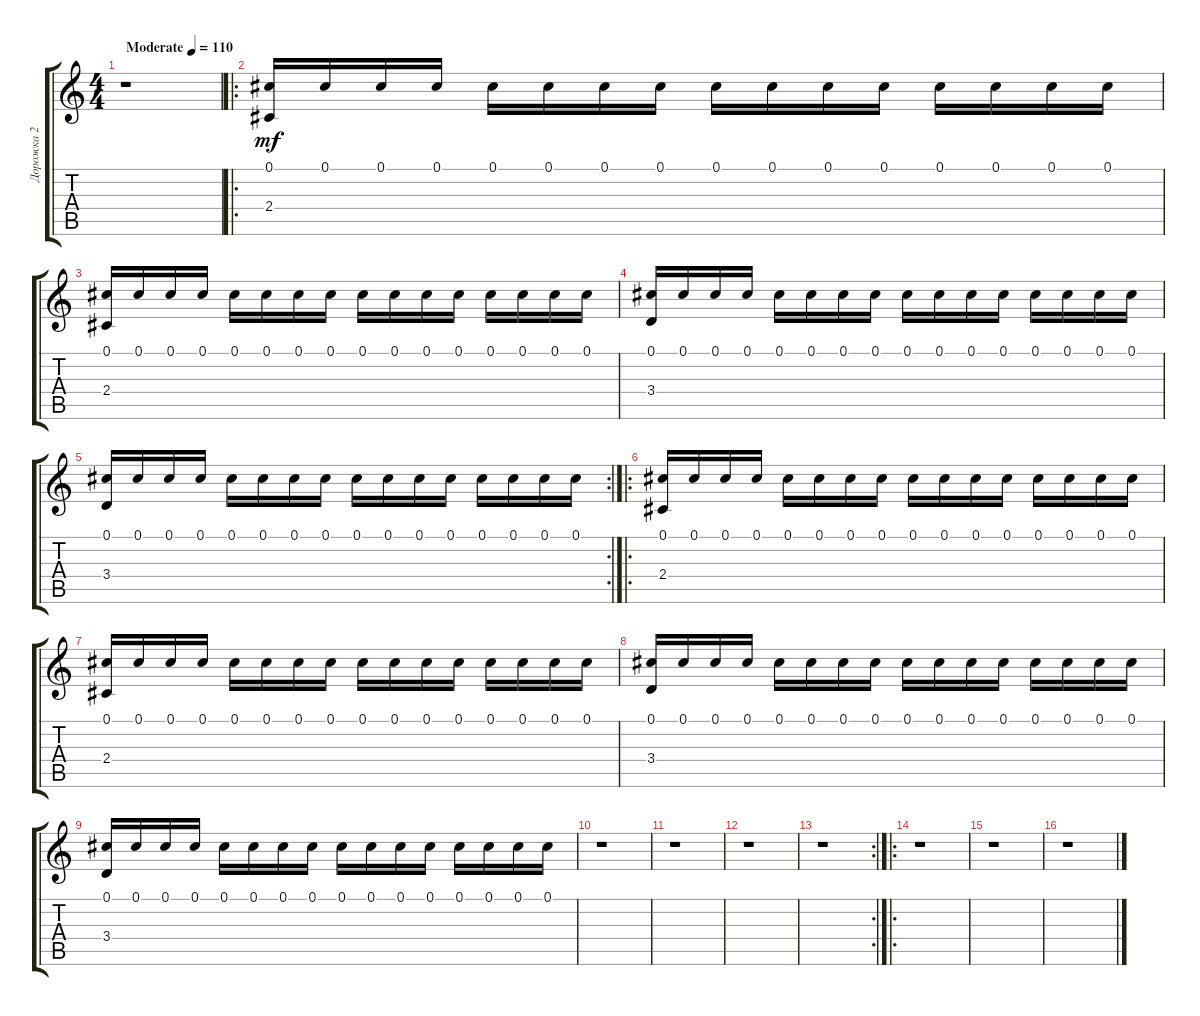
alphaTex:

\track ("Дорожка 2" "Дорожка 2") {instrument distortionguitar}
\staff {score tabs}
\tuning (Db4 Ab3 E3 B2 Gb2 Db2) {hide}
\ts (4 4)
\tempo (110 "Moderate")
\clef g2
\ks c
r.1{dy mf instrument distortionguitar} |
\ro
(0.1 2.4).16 0.1.16 0.1.16 0.1.16 0.1.16 0.1.16 0.1.16 0.1.16 0.1.16 0.1.16 0.1.16 0.1.16 0.1.16 0.1.16 0.1.16 0.1.16 |
(0.1 2.4).16 0.1.16 0.1.16 0.1.16 0.1.16 0.1.16 0.1.16 0.1.16 0.1.16 0.1.16 0.1.16 0.1.16 0.1.16 0.1.16 0.1.16 0.1.16 |
(0.1 3.4).16 0.1.16 0.1.16 0.1.16 0.1.16 0.1.16 0.1.16 0.1.16 0.1.16 0.1.16 0.1.16 0.1.16 0.1.16 0.1.16 0.1.16 0.1.16 |
\rc 2
(0.1 3.4).16 0.1.16 0.1.16 0.1.16 0.1.16 0.1.16 0.1.16 0.1.16 0.1.16 0.1.16 0.1.16 0.1.16 0.1.16 0.1.16 0.1.16 0.1.16 |
\ro
(0.1 2.4).16 0.1.16 0.1.16 0.1.16 0.1.16 0.1.16 0.1.16 0.1.16 0.1.16 0.1.16 0.1.16 0.1.16 0.1.16 0.1.16 0.1.16 0.1.16 |
(0.1 2.4).16 0.1.16 0.1.16 0.1.16 0.1.16 0.1.16 0.1.16 0.1.16 0.1.16 0.1.16 0.1.16 0.1.16 0.1.16 0.1.16 0.1.16 0.1.16 |
(0.1 3.4).16 0.1.16 0.1.16 0.1.16 0.1.16 0.1.16 0.1.16 0.1.16 0.1.16 0.1.16 0.1.16 0.1.16 0.1.16 0.1.16 0.1.16 0.1.16 |
(0.1 3.4).16 0.1.16 0.1.16 0.1.16 0.1.16 0.1.16 0.1.16 0.1.16 0.1.16 0.1.16 0.1.16 0.1.16 0.1.16 0.1.16 0.1.16 0.1.16 |
r.1 |
r.1 |
r.1 |
\rc 2
r.1 |
\ro
r.1 |
r.1 |
r.1
